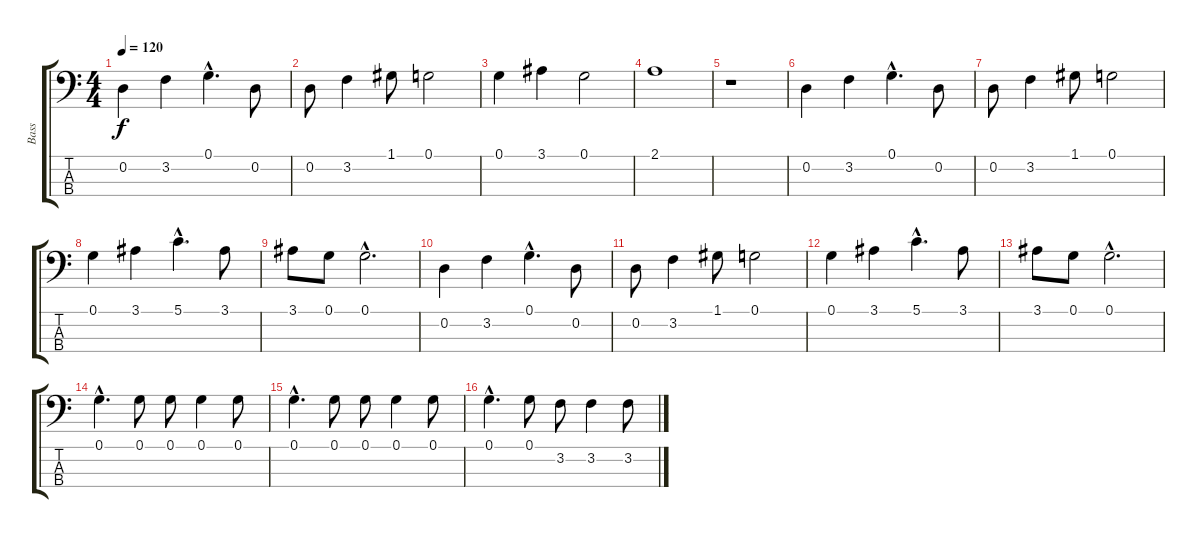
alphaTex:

\track ("Bass" "Bass") {instrument electricbasspick}
\staff {score tabs}
\tuning (G2 D2 A1 E1) {hide}
\ts (4 4)
\tempo 120
\clef f4
\ks c
0.2.4{dy f instrument electricbasspick} 3.2.4 0.1{hac}.4{d} 0.2.8 |
0.2.8 3.2.4 1.1.8 0.1.2 |
0.1.4 3.1.4 0.1.2 |
2.1.1 |
r.1 |
0.2.4 3.2.4 0.1{hac}.4{d} 0.2.8 |
0.2.8 3.2.4 1.1.8 0.1.2 |
0.1.4 3.1.4 5.1{hac}.4{d} 3.1.8 |
3.1.8 0.1.8 0.1{hac}.2{d} |
0.2.4 3.2.4 0.1{hac}.4{d} 0.2.8 |
0.2.8 3.2.4 1.1.8 0.1.2 |
0.1.4 3.1.4 5.1{hac}.4{d} 3.1.8 |
3.1.8 0.1.8 0.1{hac}.2{d} |
0.1{hac}.4{d} 0.1.8 0.1.8 0.1.4 0.1.8 |
0.1{hac}.4{d} 0.1.8 0.1.8 0.1.4 0.1.8 |
0.1{hac}.4{d} 0.1.8 3.2.8 3.2.4 3.2.8
